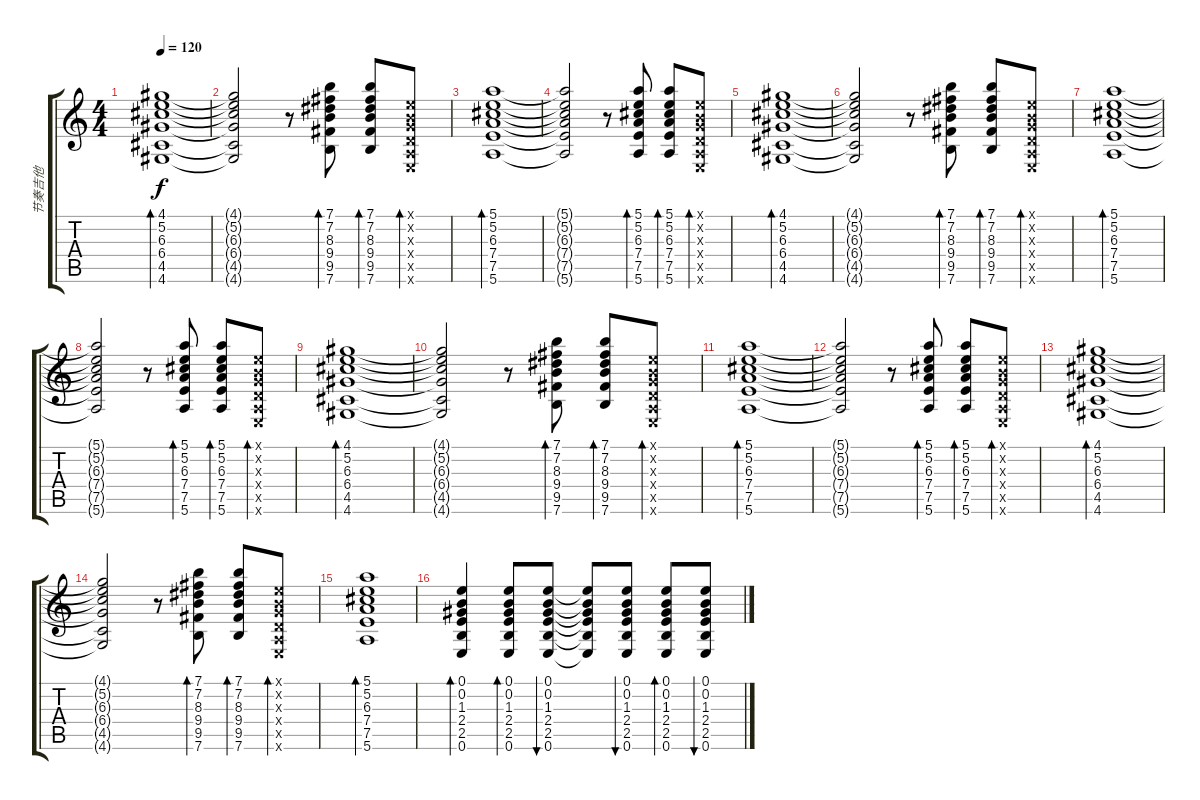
\track ("节奏吉他" "节奏吉他") {instrument electricguitarmuted}
\staff {score tabs}
\tuning (E4 B3 G3 D3 A2 E2) {hide}
\ts (4 4)
\tempo 120
\clef g2
\ks c
(4.1 5.2 6.3 6.4 4.5 4.6).1{bd 30 dy f} |
(4.1{t} 5.2{t} 6.3{t} 6.4{t} 4.5{t} 4.6{t}).2 r.8 (7.1 7.2 8.3 9.4 9.5 7.6).8{bd 30} (7.1 7.2 8.3 9.4 9.5 7.6).8{bd 30} (0.1{x} 0.2{x} 0.3{x} 0.4{x} 0.5{x} 0.6{x}).8{bd 30} |
(5.1 5.2 6.3 7.4 7.5 5.6).1{bd 30} |
(5.1{t} 5.2{t} 6.3{t} 7.4{t} 7.5{t} 5.6{t}).2 r.8 (5.1 5.2 6.3 7.4 7.5 5.6).8{bd 30} (5.1 5.2 6.3 7.4 7.5 5.6).8{bd 30} (0.1{x} 0.2{x} 0.3{x} 0.4{x} 0.5{x} 0.6{x}).8{bd 30} |
(4.1 5.2 6.3 6.4 4.5 4.6).1{bd 60} |
(4.1{t} 5.2{t} 6.3{t} 6.4{t} 4.5{t} 4.6{t}).2 r.8 (7.1 7.2 8.3 9.4 9.5 7.6).8{bd 30} (7.1 7.2 8.3 9.4 9.5 7.6).8{bd 30} (0.1{x} 0.2{x} 0.3{x} 0.4{x} 0.5{x} 0.6{x}).8{bd 30} |
(5.1 5.2 6.3 7.4 7.5 5.6).1{bd 30} |
(5.1{t} 5.2{t} 6.3{t} 7.4{t} 7.5{t} 5.6{t}).2 r.8 (5.1 5.2 6.3 7.4 7.5 5.6).8{bd 30} (5.1 5.2 6.3 7.4 7.5 5.6).8{bd 30} (0.1{x} 0.2{x} 0.3{x} 0.4{x} 0.5{x} 0.6{x}).8{bd 30} |
(4.1 5.2 6.3 6.4 4.5 4.6).1{bd 60} |
(4.1{t} 5.2{t} 6.3{t} 6.4{t} 4.5{t} 4.6{t}).2 r.8 (7.1 7.2 8.3 9.4 9.5 7.6).8{bd 30} (7.1 7.2 8.3 9.4 9.5 7.6).8{bd 30} (0.1{x} 0.2{x} 0.3{x} 0.4{x} 0.5{x} 0.6{x}).8{bd 30} |
(5.1 5.2 6.3 7.4 7.5 5.6).1{bd 30} |
(5.1{t} 5.2{t} 6.3{t} 7.4{t} 7.5{t} 5.6{t}).2 r.8 (5.1 5.2 6.3 7.4 7.5 5.6).8{bd 30} (5.1 5.2 6.3 7.4 7.5 5.6).8{bd 30} (0.1{x} 0.2{x} 0.3{x} 0.4{x} 0.5{x} 0.6{x}).8{bd 30} |
(4.1 5.2 6.3 6.4 4.5 4.6).1{bd 60} |
(4.1{t} 5.2{t} 6.3{t} 6.4{t} 4.5{t} 4.6{t}).2 r.8 (7.1 7.2 8.3 9.4 9.5 7.6).8{bd 30} (7.1 7.2 8.3 9.4 9.5 7.6).8{bd 30} (0.1{x} 0.2{x} 0.3{x} 0.4{x} 0.5{x} 0.6{x}).8{bd 30} |
(5.1 5.2 6.3 7.4 7.5 5.6).1{bd 30} |
(0.1 0.2 1.3 2.4 2.5 0.6).4{bd 30} (0.1 0.2 1.3 2.4 2.5 0.6).8{bd 30} (0.1 0.2 1.3 2.4 2.5 0.6).8{bu 30} (0.1{t} 0.2{t} 1.3{t} 2.4{t} 2.5{t} 0.6{t}).8 (0.1 0.2 1.3 2.4 2.5 0.6).8{bu 30} (0.1 0.2 1.3 2.4 2.5 0.6).8{bd 30} (0.1 0.2 1.3 2.4 2.5 0.6).8{bu 30}
